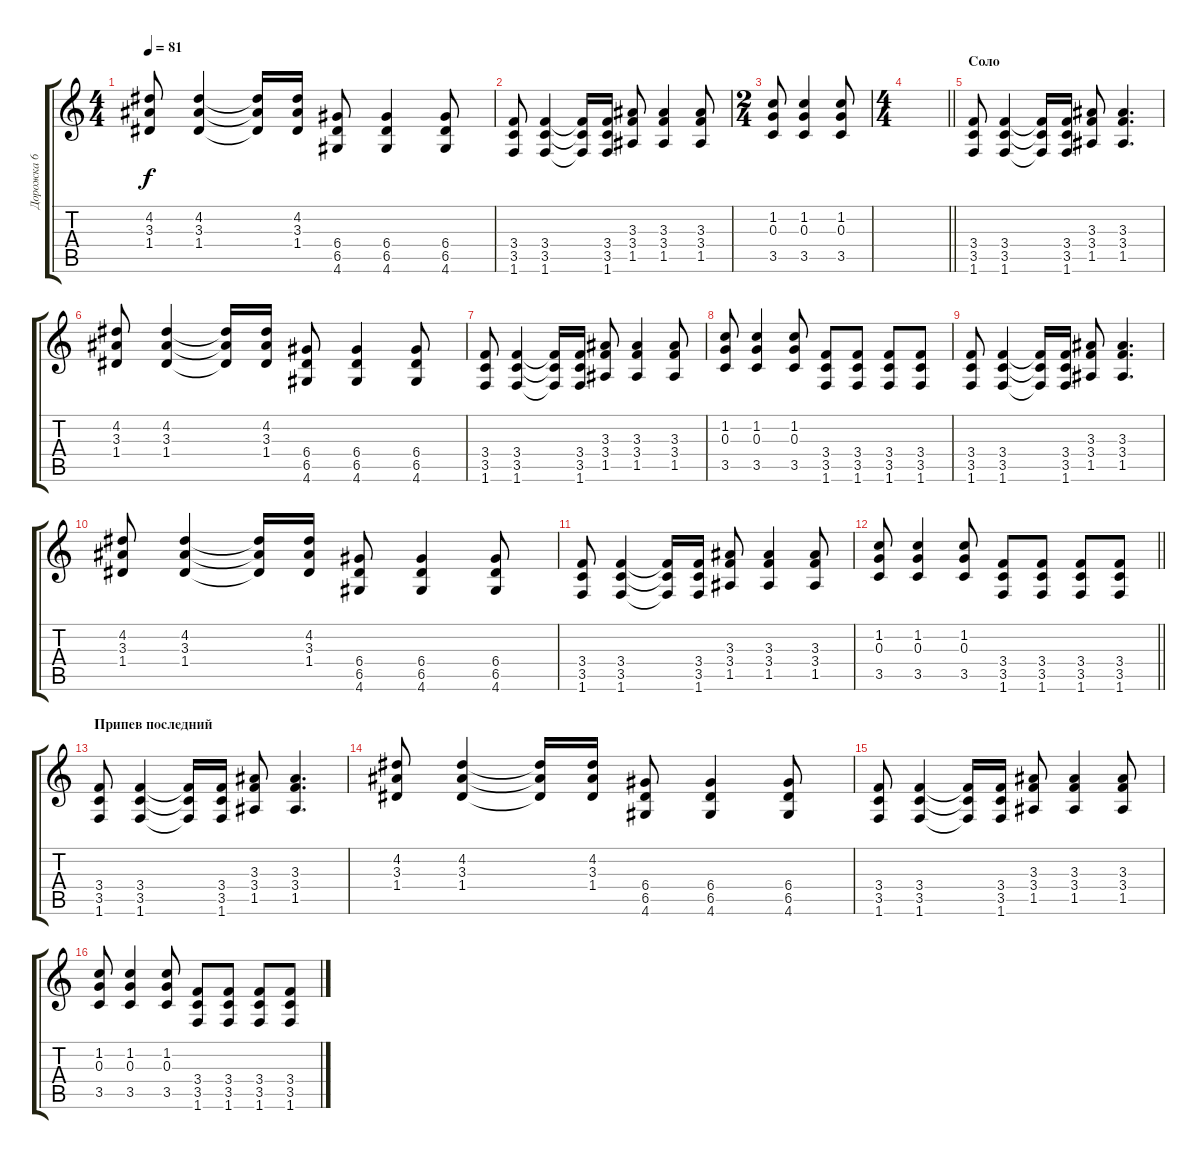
\track ("Дорожка 6" "Дорожка 6") {instrument distortionguitar}
\staff {score tabs}
\tuning (E4 B3 G3 D3 A2 E2) {hide}
\ts (4 4)
\tempo 81
\clef g2
\ks c
(4.2 3.3 1.4).8{dy f} (4.2 3.3 1.4).4 (4.2{t} 3.3{t} 1.4{t}).16 (4.2 3.3 1.4).16 (6.4 6.5 4.6).8 (6.4 6.5 4.6).4 (6.4 6.5 4.6).8 |
(3.4 3.5 1.6).8 (3.4 3.5 1.6).4 (3.4{t} 3.5{t} 1.6{t}).16 (3.4 3.5 1.6).16 (3.3 3.4 1.5).8 (3.3 3.4 1.5).4 (3.3 3.4 1.5).8 |
\ts (2 4)
(1.2 0.3 3.5).8 (1.2 0.3 3.5).4 (1.2 0.3 3.5).8 |
\ts (4 4)
\barLineRight lightlight
|
\section ("" "Соло")
(3.4 3.5 1.6).8 (3.4 3.5 1.6).4 (3.4{t} 3.5{t} 1.6{t}).16 (3.4 3.5 1.6).16 (3.3 3.4 1.5).8 (3.3 3.4 1.5).4{d} |
(4.2 3.3 1.4).8 (4.2 3.3 1.4).4 (4.2{t} 3.3{t} 1.4{t}).16 (4.2 3.3 1.4).16 (6.4 6.5 4.6).8 (6.4 6.5 4.6).4 (6.4 6.5 4.6).8 |
(3.4 3.5 1.6).8 (3.4 3.5 1.6).4 (3.4{t} 3.5{t} 1.6{t}).16 (3.4 3.5 1.6).16 (3.3 3.4 1.5).8 (3.3 3.4 1.5).4 (3.3 3.4 1.5).8 |
(1.2 0.3 3.5).8 (1.2 0.3 3.5).4 (1.2 0.3 3.5).8 (3.4 3.5 1.6).8 (3.4 3.5 1.6).8 (3.4 3.5 1.6).8 (3.4 3.5 1.6).8 |
(3.4 3.5 1.6).8 (3.4 3.5 1.6).4 (3.4{t} 3.5{t} 1.6{t}).16 (3.4 3.5 1.6).16 (3.3 3.4 1.5).8 (3.3 3.4 1.5).4{d} |
(4.2 3.3 1.4).8 (4.2 3.3 1.4).4 (4.2{t} 3.3{t} 1.4{t}).16 (4.2 3.3 1.4).16 (6.4 6.5 4.6).8 (6.4 6.5 4.6).4 (6.4 6.5 4.6).8 |
(3.4 3.5 1.6).8 (3.4 3.5 1.6).4 (3.4{t} 3.5{t} 1.6{t}).16 (3.4 3.5 1.6).16 (3.3 3.4 1.5).8 (3.3 3.4 1.5).4 (3.3 3.4 1.5).8 |
\barLineRight lightlight
(1.2 0.3 3.5).8 (1.2 0.3 3.5).4 (1.2 0.3 3.5).8 (3.4 3.5 1.6).8 (3.4 3.5 1.6).8 (3.4 3.5 1.6).8 (3.4 3.5 1.6).8 |
\section ("" "Припев последний")
(3.4 3.5 1.6).8 (3.4 3.5 1.6).4 (3.4{t} 3.5{t} 1.6{t}).16 (3.4 3.5 1.6).16 (3.3 3.4 1.5).8 (3.3 3.4 1.5).4{d} |
(4.2 3.3 1.4).8 (4.2 3.3 1.4).4 (4.2{t} 3.3{t} 1.4{t}).16 (4.2 3.3 1.4).16 (6.4 6.5 4.6).8 (6.4 6.5 4.6).4 (6.4 6.5 4.6).8 |
(3.4 3.5 1.6).8 (3.4 3.5 1.6).4 (3.4{t} 3.5{t} 1.6{t}).16 (3.4 3.5 1.6).16 (3.3 3.4 1.5).8 (3.3 3.4 1.5).4 (3.3 3.4 1.5).8 |
(1.2 0.3 3.5).8 (1.2 0.3 3.5).4 (1.2 0.3 3.5).8 (3.4 3.5 1.6).8 (3.4 3.5 1.6).8 (3.4 3.5 1.6).8 (3.4 3.5 1.6).8
